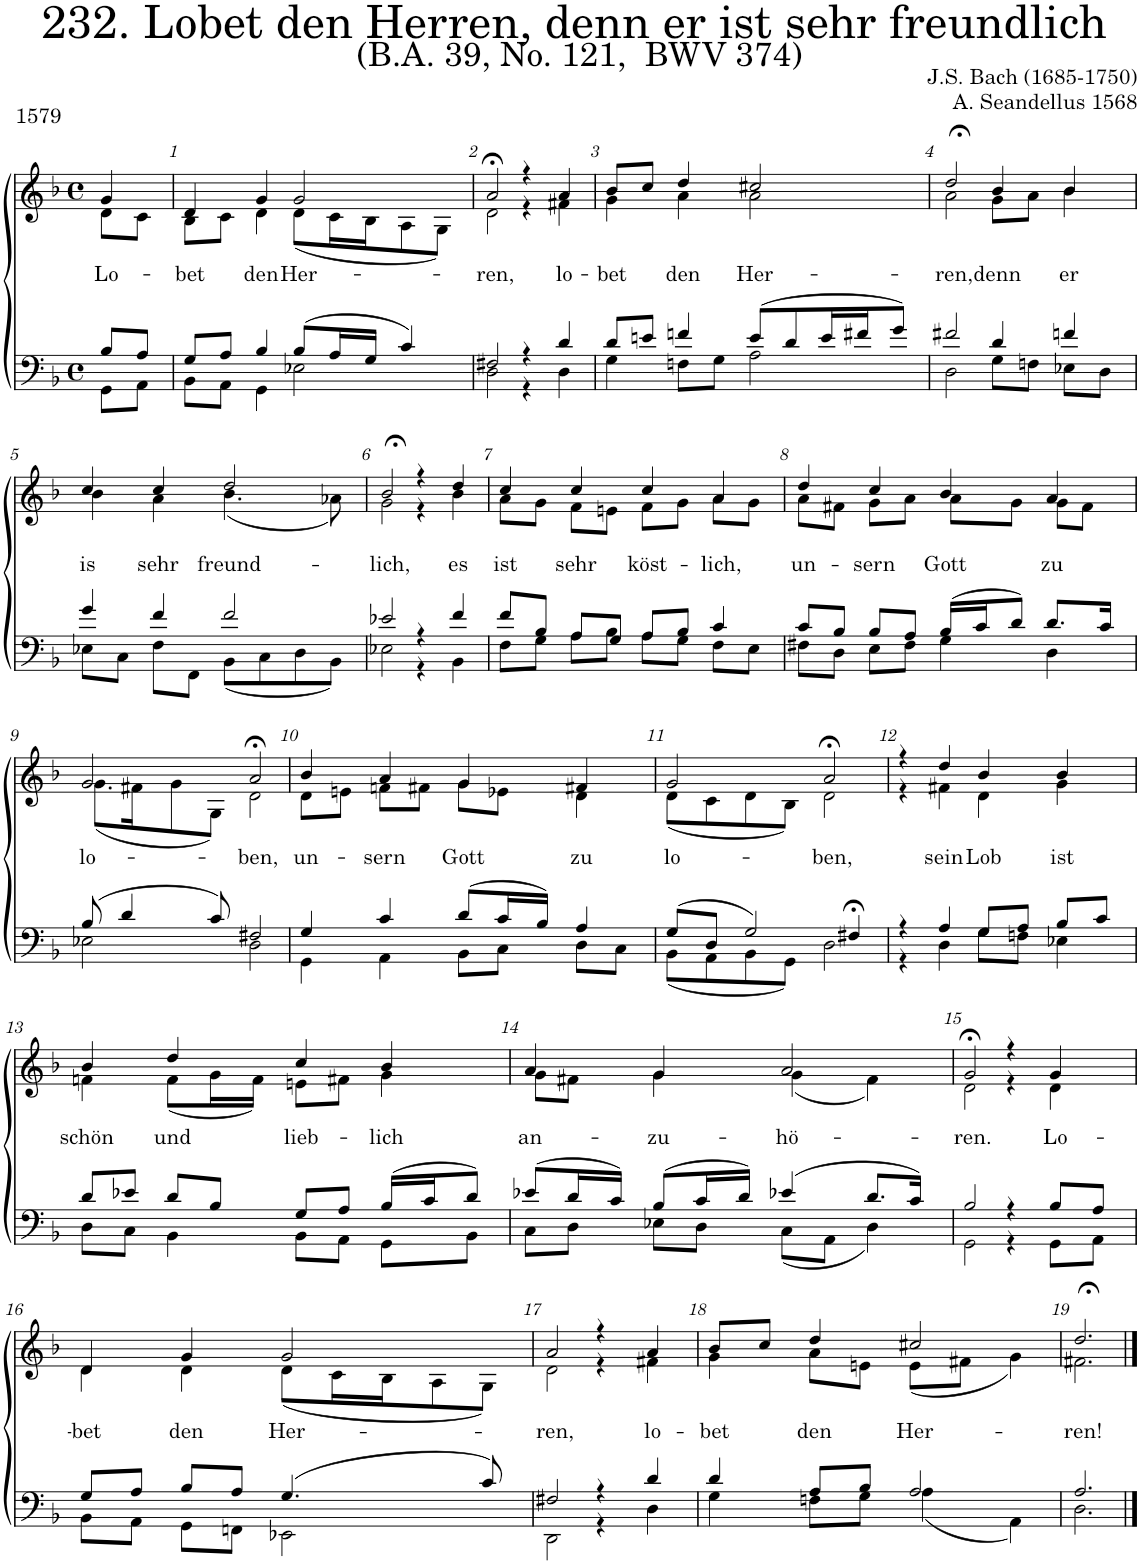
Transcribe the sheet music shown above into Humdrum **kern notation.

**kern	**kern	**text
*part2	*part1	*part1
*staff2	*staff1	*staff1
*I"Tenor/Bass	*I"Soprano/Alto	*
*clefF4	*clefG2	*
*k[b-]	*k[b-]	*
*M4/4	*M4/4	*
*met(c)	*met(c)	*
=	=	=
*^	*	*
!	!	!	!LO:LY:b
*	*	*^	*
8B-/L	8GG\L	4g;</	8d\L	Lo-
8A/J	8AA\J	.	8c\J	.
=1	=1	=1	=1	=1
!	!	!	!	!LO:LY:b
8G/L	8BB-\L	4d/	8B-\L	-bet
8A/J	8AA\J	.	8c\J	.
!	!	!	!	!LO:LY:b
4B-/	4GG\	4g/	4d\	den
!	!	!	!	!LO:LY:b
(8B-/L	2E-X\	2g/	(8d\L	Her-
16A/L	.	.	16c\L	.
16G/JJ	.	.	16B-\J	.
4c/)	.	.	8A\	.
.	.	.	8G\J)	.
=2	=2	=2	=2	=2
!	!	!	!	!LO:LY:b
2F#X/	2D\	2a;</	2d\	ren,
4r	4r	4r	4r	.
!	!	!	!	!LO:LY:b
4d/	4D\	4a/	4f#X\	lo-
=3	=3	=3	=3	=3
!	!	!	!	!LO:LY:b
8d/L	4G\	8b-/L	4g\	-bet
8en/J	.	8cc/J	.	.
!	!	!	!	!LO:LY:b
4fn/	8Fn\L	4dd/	4a\	den
.	8G\J	.	.	.
!	!	!	!	!LO:LY:b
(8e/L	2A\	2cc#X/	2a\	Her-
8d/	.	.	.	.
16e/L	.	.	.	.
16f#X/J	.	.	.	.
8g/J)	.	.	.	.
=4	=4	=4	=4	=4
!	!	!	!	!LO:LY:b
2f#X/	2D\	2dd;<,/	2a\	-ren,
!	!	!	!	!LO:LY:b
4d/	8G\L	4b-/	8g\L	denn
.	8Fn\J	.	8a\J	.
!	!	!	!	!LO:LY:b
4fn/	8E-X\L	4b-/	4b-\	er
.	8D\J	.	.	.
!!LO:LB:g=z	!!
=5	=5	=5	=5	=5
!	!	!	!	!LO:LY:b
4g/	8E-X\L	4cc/	4b-\	is
.	8C\J	.	.	.
!	!	!	!	!LO:LY:b
4f/	8F\L	4cc/	4a\	sehr
.	8FF\J	.	.	.
!	!	!	!	!LO:LY:b
2f/	(8BB-\L	2dd/	(4.b-\	freund-
.	8C\	.	.	.
.	8D\	.	.	.
.	8BB-\J)	.	8a-X\)	.
=6	=6	=6	=6	=6
!	!	!	!	!LO:LY:b
2e-X/	2E-X\	2b-;</	2g\	-lich,
4r	4r	4r	4r	.
!	!	!	!	!LO:LY:b
4f/	4BB-\	4dd/	4b-\	es
=7	=7	=7	=7	=7
!	!	!	!	!LO:LY:b
8f/L	8F\L	4cc/	8a\L	ist
8B-/J	8G\J	.	8g\J	.
!	!	!	!	!LO:LY:b
8A/L	8A\L	4cc/	8f\L	sehr
8G/J	8B-\J	.	8en\J	.
!	!	!	!	!LO:LY:b
8A/L	8A\L	4cc/	8f\L	köst-
8B-/J	8G\J	.	8g\J	.
!	!	!	!	!LO:LY:b
4c/	8F\L	4a/	8a\L	-lich,
.	8E\J	.	8g\J	.
=8	=8	=8	=8	=8
!	!	!	!	!LO:LY:b
8c/L	8F#X\L	4dd/	8a\L	un-
8B-/J	8D\J	.	8f#X\J	.
!	!	!	!	!LO:LY:b
8B-/L	8E\L	4cc/	8g\L	-sern
8A/J	8F#\J	.	8a\J	.
!	!	!	!	!LO:LY:b
(16B-/LL	4G\	4b-/	8a\L	Gott
16c/J	.	.	.	.
8d/J)	.	.	8g\J	.
!	!	!	!	!LO:LY:b
8.d/L	4D\	4a/	8g\L	zu
.	.	.	8f#\J	.
16c/Jk	.	.	.	.
!!LO:LB:g=z	!!
=9	=9	=9	=9	=9
!	!	!	!	!LO:LY:b
(8B-/	2E-X\	2g/	(8.g\L	lo-
4d/	.	.	.	.
.	.	.	16f#X\K	.
.	.	.	8g\	.
8c/)	.	.	8G\J)	.
!	!	!	!	!LO:LY:b
2F#X/	2D\	2a;<,/	2d\	-ben,
=10	=10	=10	=10	=10
!	!	!	!	!LO:LY:b
4G/	4GG\	4b-/	8d\L	un-
.	.	.	8en\J	.
!	!	!	!	!LO:LY:b
4c/	4AA\	4a/	8fn\L	-sern
.	.	.	8f#X\J	.
!	!	!	!	!LO:LY:b
(8d/L	8BB-\L	4g/	8g\L	Gott
16c/L	8C\J	.	8e-X\J	.
16B-/JJ)	.	.	.	.
!	!	!	!	!LO:LY:b
4A/	8D\L	4f#X/	4d\	zu
.	8C\J	.	.	.
=11	=11	=11	=11	=11
!	!	!	!	!LO:LY:b
(8G/L	(8BB-\L	2g/	(8d\L	lo-
8D/J	8AA\	.	8c\	.
2G/)	8BB-\	.	8d\	.
.	8GG\J)	.	8B-\J)	.
!	!	!	!	!LO:LY:b
.	2D\	2a;</	2d\	-ben,
4F#X;</	.	.	.	.
=12	=12	=12	=12	=12
4r	4r	4r	4r	.
!	!	!	!	!LO:LY:b
4A/	4D\	4dd/	4f#X\	sein
!	!	!	!	!LO:LY:b
8G/L	8G\L	4b-/	4d\	Lob
8A/J	8Fn\J	.	.	.
!	!	!	!	!LO:LY:b
8B-/L	4E-X\	4b-/	4g\	ist
8c/J	.	.	.	.
!!LO:LB:g=z	!!
=13	=13	=13	=13	=13
!	!	!	!	!LO:LY:b
8d/L	8D\L	4b-/	4fn\	schön
8e-X/J	8C\J	.	.	.
!	!	!	!	!LO:LY:b
8d/L	4BB-\	4dd/	(8f\L	und
8B-/J	.	.	16g\L	.
.	.	.	16f\JJ)	.
!	!	!	!	!LO:LY:b
8G/L	8BB-\L	4cc/	8en\L	lieb-
8A/J	8AA\J	.	8f#X\J	.
!	!	!	!	!LO:LY:b
(16B-/LL	8GG\L	4b-/	4g\	-lich
16c/J	.	.	.	.
8d/J)	8BB-\J	.	.	.
=14	=14	=14	=14	=14
!	!	!	!	!LO:LY:b
(8e-X/L	8C\L	4a/	8g\L	an-
16d/L	8D\J	.	8f#X\J	.
16c/JJ)	.	.	.	.
!	!	!	!	!LO:LY:b
(8B-/L	8E-X\L	4g/	4g\	-zu-
16c/L	8D\J	.	.	.
16d/JJ)	.	.	.	.
!	!	!	!	!LO:LY:b
(4e-X/	(8C\L	2a/	(4g\	-hö-
.	8AA\J	.	.	.
8.d/L	4D\)	.	4f#\)	.
16c/Jk)	.	.	.	.
=15	=15	=15	=15	=15
!	!	!	!	!LO:LY:b
2B-/	2GG\	2g;</	2d\	-ren.
4r	4r	4r	4r	.
!	!	!	!	!LO:LY:b
8B-/L	8GG\L	4g/	4d\	Lo-
8A/J	8AA\J	.	.	.
!!LO:LB:g=z	!!
=16	=16	=16	=16	=16
!	!	!	!	!LO:LY:b
8G/L	8BB-\L	4d/	4d\	-bet
8A/J	8AA\J	.	.	.
!	!	!	!	!LO:LY:b
8B-/L	8GG\L	4g/	4d\	den
8A/J	8FFn\J	.	.	.
!	!	!	!	!LO:LY:b
(4.G/	2EE-X\	2g/	(8d;\L	Her-
.	.	.	16c\L	.
.	.	.	16B-\J	.
.	.	.	8A\	.
8c/)	.	.	8G\J)	.
=17	=17	=17	=17	=17
!	!	!	!	!LO:LY:b
2F#X/	2DD\	2a/	2d\	-ren,
4r	4r	4r	4r	.
!	!	!	!	!LO:LY:b
4d/	4D\	4a/	4f#X\	lo-
=18	=18	=18	=18	=18
!	!	!	!	!LO:LY:b
4d/	4G\	8b-/L	4g\	-bet
.	.	8cc/J	.	.
!	!	!	!	!LO:LY:b
8A/L	8Fn\L	4dd/	8a\L	den
8B-/J	8G\J	.	8en\J	.
!	!	!	!	!LO:LY:b
2A/	(4A\	2cc#X/	(8e\L	Her-
.	.	.	8f#X\J	.
.	4AA\)	.	4g\)	.
=19	=19	=19	=19	=19
!	!	!	!	!LO:LY:b
2.A/	2.D\	2.dd;</	2.f#X\	-ren!
*v	*v	*	*	*
*	*v	*v	*
==	==	==
*-	*-	*-
